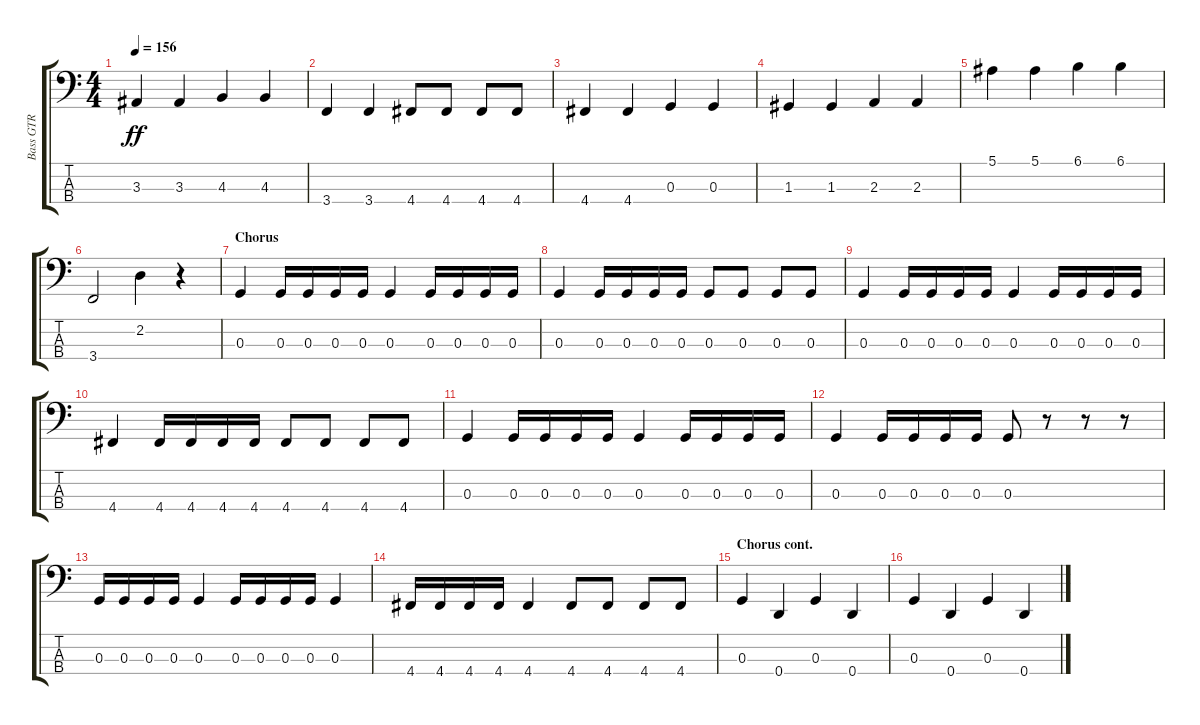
\track ("Bass GTR" "Bass GTR") {instrument electricbassfinger}
\staff {score tabs}
\tuning (F2 C2 G1 D1) {hide}
\ts (4 4)
\tempo 156
\clef f4
\ks aminor
3.3.4{dy ff} 3.3.4 4.3.4 4.3.4 |
3.4.4 3.4.4 4.4.8 4.4.8 4.4.8 4.4.8 |
4.4.4 4.4.4 0.3.4 0.3.4 |
1.3.4 1.3.4 2.3.4 2.3.4 |
5.1.4 5.1.4 6.1.4 6.1.4 |
3.4.2 2.2.4 r.4 |
\section ("" "Chorus")
0.3.4 0.3.16 0.3.16 0.3.16 0.3.16 0.3.4 0.3.16 0.3.16 0.3.16 0.3.16 |
0.3.4 0.3.16 0.3.16 0.3.16 0.3.16 0.3.8 0.3.8 0.3.8 0.3.8 |
0.3.4 0.3.16 0.3.16 0.3.16 0.3.16 0.3.4 0.3.16 0.3.16 0.3.16 0.3.16 |
4.4.4 4.4.16 4.4.16 4.4.16 4.4.16 4.4.8 4.4.8 4.4.8 4.4.8 |
0.3.4 0.3.16 0.3.16 0.3.16 0.3.16 0.3.4 0.3.16 0.3.16 0.3.16 0.3.16 |
0.3.4 0.3.16 0.3.16 0.3.16 0.3.16 0.3.8 r.8 r.8 r.8 |
0.3.16 0.3.16 0.3.16 0.3.16 0.3.4 0.3.16 0.3.16 0.3.16 0.3.16 0.3.4 |
4.4.16 4.4.16 4.4.16 4.4.16 4.4.4 4.4.8 4.4.8 4.4.8 4.4.8 |
\section ("" "Chorus cont.")
0.3.4 0.4.4 0.3.4 0.4.4 |
0.3.4 0.4.4 0.3.4 0.4.4
